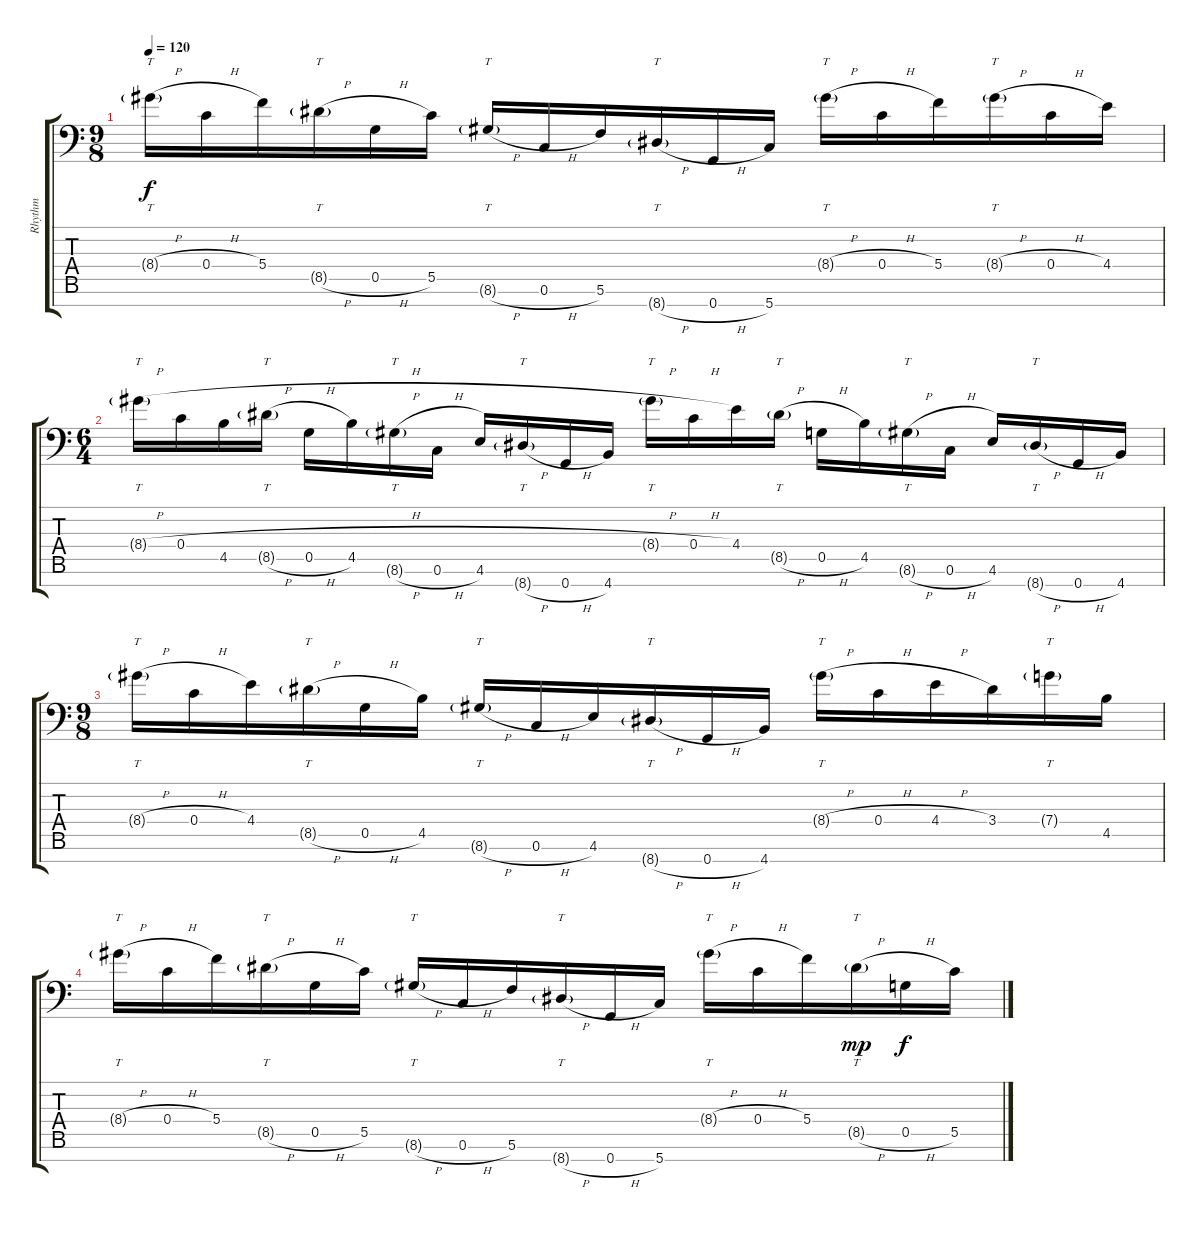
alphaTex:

\track ("Rhythm" "Rhythm") {instrument distortionguitar}
\staff {score tabs}
\tuning (E4 C4 G3 C3 G2 C2 G1) {hide}
\ts (9 8)
\tempo 120
\clef f4
\ks c
8.4{h g}.16{tt dy f} 0.4{h}.16 5.4.16 8.5{h g}.16{tt} 0.5{h}.16 5.5.16 8.6{h g}.16{tt} 0.6{h}.16 5.6.16 8.7{h g}.16{tt} 0.7{h}.16 5.7.16 8.4{h g}.16{tt} 0.4{h}.16 5.4.16 8.4{h g}.16{tt} 0.4{h}.16 4.4.16 |
\ts (6 4)
8.4{h g}.16{tt} 0.4{h}.16 4.5.16 8.5{h g}.16{tt} 0.5{h}.16 4.5.16 8.6{h g}.16{tt} 0.6{h}.16 4.6.16 8.7{h g}.16{tt} 0.7{h}.16 4.7.16 8.4{h g}.16{tt} 0.4{h}.16 4.4.16 8.5{h g}.16{tt} 0.5{h}.16 4.5.16 8.6{h g}.16{tt} 0.6{h}.16 4.6.16 8.7{h g}.16{tt} 0.7{h}.16 4.7.16 |
\ts (9 8)
8.4{h g}.16{tt} 0.4{h}.16 4.4.16 8.5{h g}.16{tt} 0.5{h}.16 4.5.16 8.6{h g}.16{tt} 0.6{h}.16 4.6.16 8.7{h g}.16{tt} 0.7{h}.16 4.7.16 8.4{h g}.16{tt} 0.4{h}.16 4.4{h}.16 3.4.16 7.4{g}.16{tt} 4.5.16 |
8.4{h g}.16{tt} 0.4{h}.16 5.4.16 8.5{h g}.16{tt} 0.5{h}.16 5.5.16 8.6{h g}.16{tt} 0.6{h}.16 5.6.16 8.7{h g}.16{tt} 0.7{h}.16 5.7.16 8.4{h g}.16{tt} 0.4{h}.16 5.4.16 8.5{h g}.16{tt dy mp} 0.5{h}.16{dy f} 5.5.16
